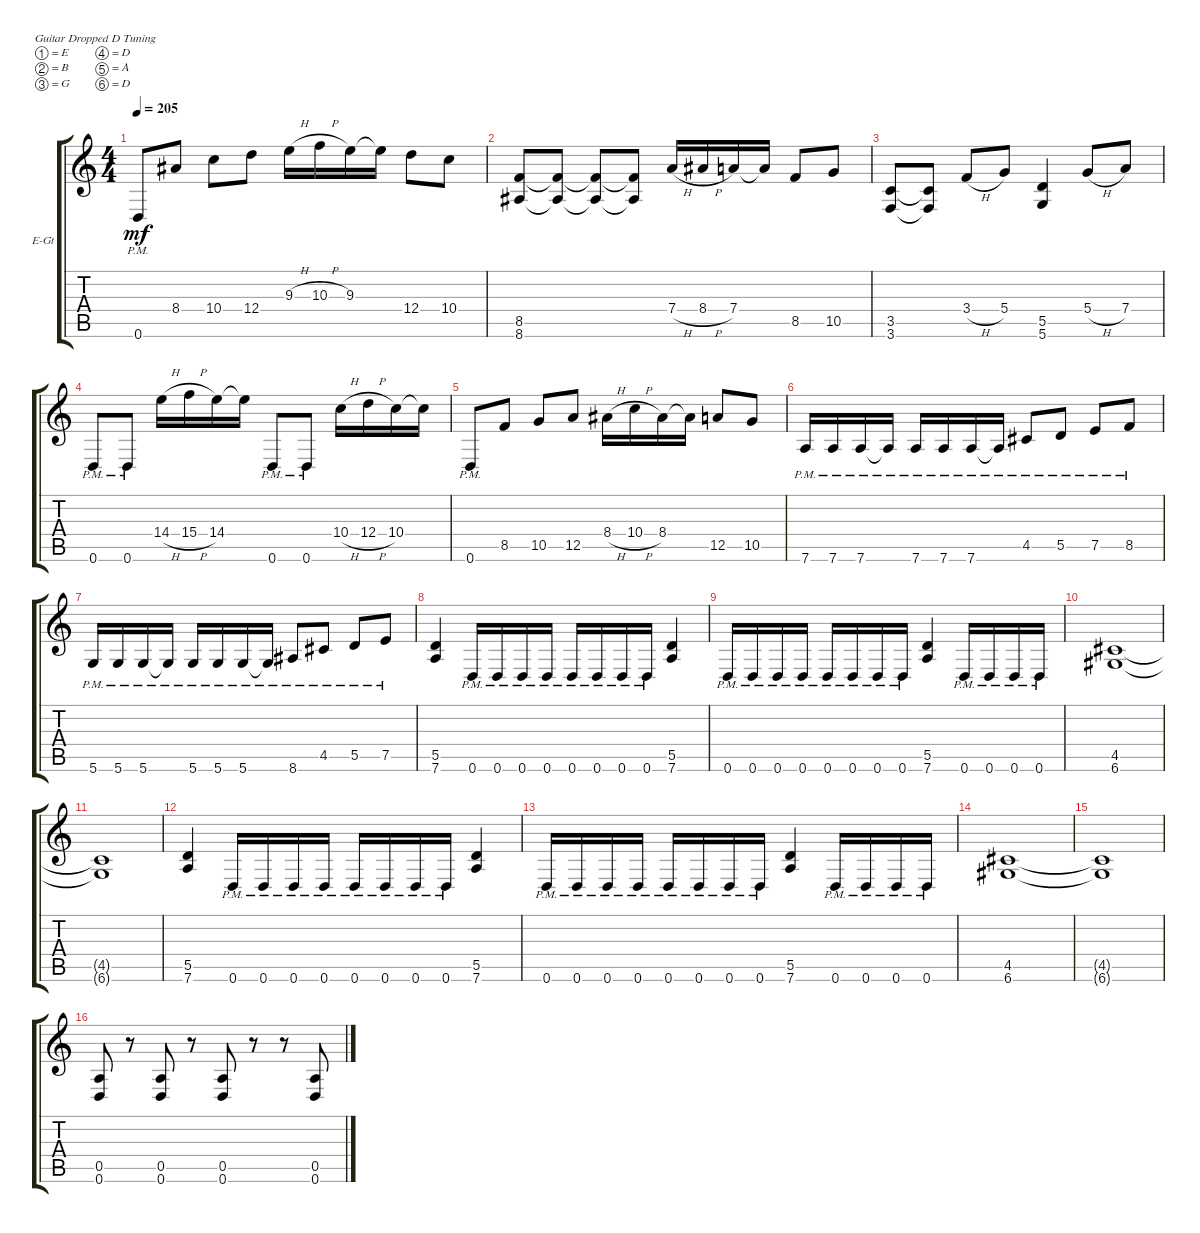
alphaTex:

\defaultSystemsLayout 4
\bracketExtendMode groupsimilarinstruments
\firstSystemTrackNameOrientation horizontal
\otherSystemsTrackNameOrientation horizontal
\track ("left" "E-Gt") {instrument overdrivenguitar}
\staff {score tabs}
\tuning (E4 B3 G3 D3 A2 D2)
\ts (4 4)
\tempo 205
\clef g2
\ks c
0.6{pm}.8{dy mf} 8.4.8 10.4.8 12.4.8 9.3{h}.16 10.3{h}.16 9.3.16 9.3{t}.16 12.4.8 10.4.8 |
(8.6 8.5).8 (8.6{t} 8.5{t}).8 (8.6{t} 8.5{t}).8 (8.6{t} 8.5{t}).8 7.4{h}.16 8.4{h}.16 7.4.16 7.4{t}.16 8.5.8 10.5.8 |
(3.6 3.5).8 (3.5{t} 3.6{t}).8 3.4{h}.8 5.4.8 (5.6 5.5).4 5.4{h}.8 7.4.8 |
0.6{pm}.8 0.6{pm}.8 14.4{h}.16 15.4{h}.16 14.4.16 14.4{t}.16 0.6{pm}.8 0.6{pm}.8 10.4{h}.16 12.4{h}.16 10.4.16 10.4{t}.16 |
0.6{pm}.8 8.5.8 10.5.8 12.5.8 8.4{h}.16 10.4{h}.16 8.4.16 8.4{t}.16 12.5.8 10.5.8 |
7.6{pm}.16 7.6{pm}.16 7.6{pm}.16 7.6{pm t}.16 7.6{pm}.16 7.6{pm}.16 7.6{pm}.16 7.6{pm t}.16 4.5{pm}.8 5.5{pm}.8 7.5{pm}.8 8.5{pm}.8 |
5.6{pm}.16 5.6{pm}.16 5.6{pm}.16 5.6{pm t}.16 5.6{pm}.16 5.6{pm}.16 5.6{pm}.16 5.6{pm t}.16 8.6{pm}.8 4.5{pm}.8 5.5{pm}.8 7.5{pm}.8 |
(7.6 5.5).4 0.6{pm}.16 0.6{pm}.16 0.6{pm}.16 0.6{pm}.16 0.6{pm}.16 0.6{pm}.16 0.6{pm}.16 0.6{pm}.16 (5.5 7.6).4 |
0.6{pm}.16 0.6{pm}.16 0.6{pm}.16 0.6{pm}.16 0.6{pm}.16 0.6{pm}.16 0.6{pm}.16 0.6{pm}.16 (5.5 7.6).4 0.6{pm}.16 0.6{pm}.16 0.6{pm}.16 0.6{pm}.16 |
(6.6 4.5).1 |
(4.5{t} 6.6{t}).1 |
(7.6 5.5).4 0.6{pm}.16 0.6{pm}.16 0.6{pm}.16 0.6{pm}.16 0.6{pm}.16 0.6{pm}.16 0.6{pm}.16 0.6{pm}.16 (5.5 7.6).4 |
0.6{pm}.16 0.6{pm}.16 0.6{pm}.16 0.6{pm}.16 0.6{pm}.16 0.6{pm}.16 0.6{pm}.16 0.6{pm}.16 (5.5 7.6).4 0.6{pm}.16 0.6{pm}.16 0.6{pm}.16 0.6{pm}.16 |
(6.6 4.5).1 |
(4.5{t} 6.6{t}).1 |
(0.6 0.5).8 r.8 (0.6 0.5).8 r.8 (0.6 0.5).8 r.8 r.8 (0.6 0.5).8
